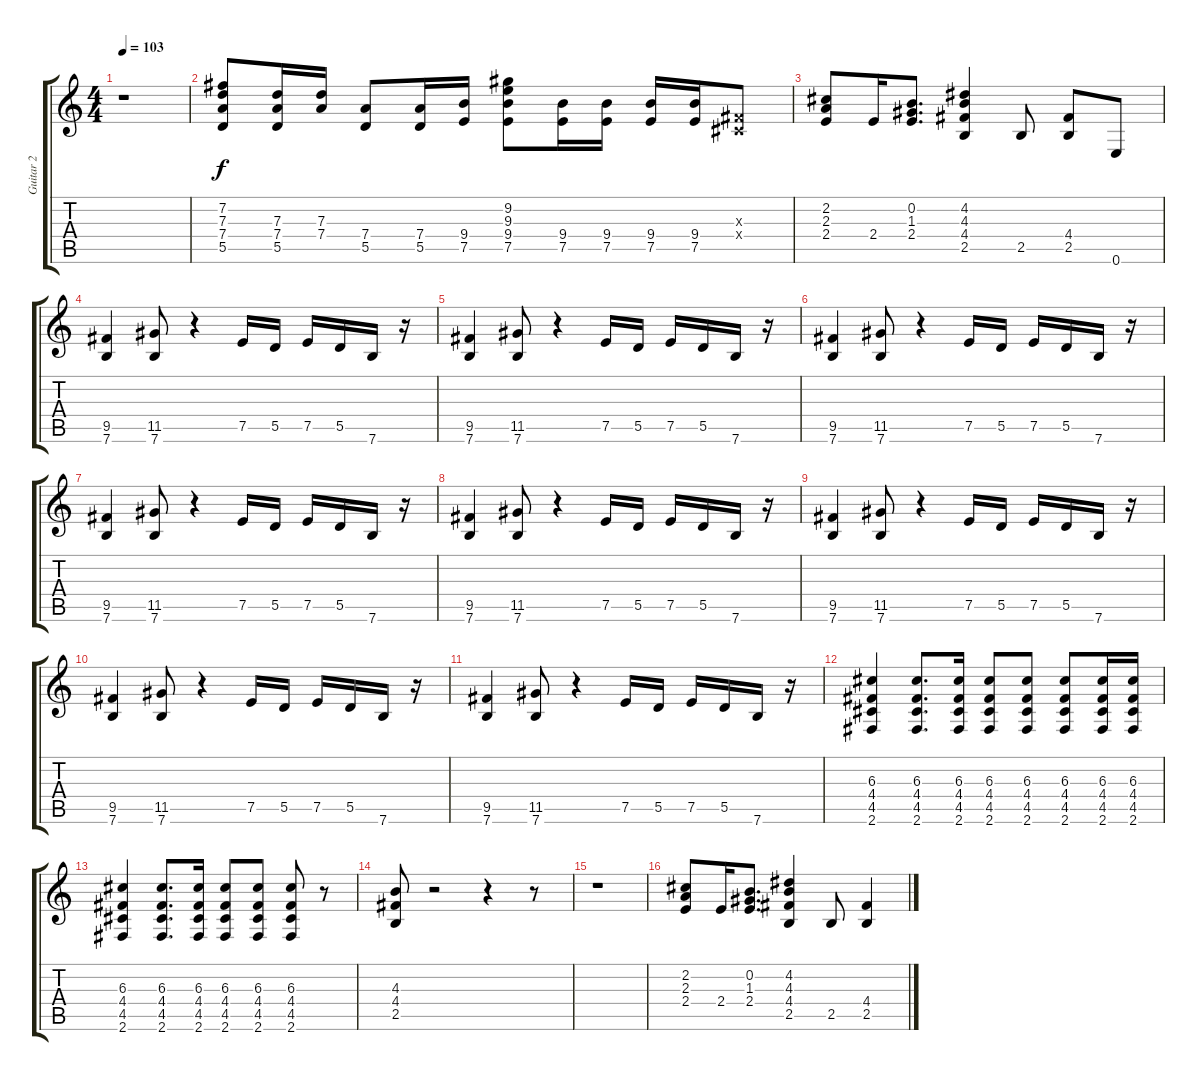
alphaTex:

\track ("Guitar 2" "Guitar 2") {instrument distortionguitar}
\staff {score tabs}
\tuning (E4 B3 G3 D3 A2 E2) {hide}
\ts (4 4)
\tempo 103
\clef g2
\ks c
r.1{dy f} |
(7.2 7.3 7.4 5.5).8 (7.3 7.4 5.5).16 (7.3 7.4).16 (7.4 5.5).8 (7.4 5.5).16 (9.4 7.5).16 (9.2 9.3 9.4 7.5).8 (9.4 7.5).16 (9.4 7.5).16 (9.4 7.5).16 (9.4 7.5).16 (-1.3{x} -1.4{x}).8 |
(2.2 2.3 2.4).8 2.4.16 (0.2 1.3 2.4).8{d} (4.2 4.3 4.4 2.5).4 2.5.8 (4.4 2.5).8 0.6.8 |
(9.5 7.6).4 (11.5 7.6).8 r.4 7.5.16 5.5.16 7.5.16 5.5.16 7.6.16 r.16 |
(9.5 7.6).4 (11.5 7.6).8 r.4 7.5.16 5.5.16 7.5.16 5.5.16 7.6.16 r.16 |
(9.5 7.6).4 (11.5 7.6).8 r.4 7.5.16 5.5.16 7.5.16 5.5.16 7.6.16 r.16 |
(9.5 7.6).4 (11.5 7.6).8 r.4 7.5.16 5.5.16 7.5.16 5.5.16 7.6.16 r.16 |
(9.5 7.6).4 (11.5 7.6).8 r.4 7.5.16 5.5.16 7.5.16 5.5.16 7.6.16 r.16 |
(9.5 7.6).4 (11.5 7.6).8 r.4 7.5.16 5.5.16 7.5.16 5.5.16 7.6.16 r.16 |
(9.5 7.6).4 (11.5 7.6).8 r.4 7.5.16 5.5.16 7.5.16 5.5.16 7.6.16 r.16 |
(9.5 7.6).4 (11.5 7.6).8 r.4 7.5.16 5.5.16 7.5.16 5.5.16 7.6.16 r.16 |
(6.3 4.4 4.5 2.6).4 (6.3 4.4 4.5 2.6).8{d} (6.3 4.4 4.5 2.6).16 (6.3 4.4 4.5 2.6).8 (6.3 4.4 4.5 2.6).8 (6.3 4.4 4.5 2.6).8 (6.3 4.4 4.5 2.6).16 (6.3 4.4 4.5 2.6).16 |
(6.3 4.4 4.5 2.6).4 (6.3 4.4 4.5 2.6).8{d} (6.3 4.4 4.5 2.6).16 (6.3 4.4 4.5 2.6).8 (6.3 4.4 4.5 2.6).8 (6.3 4.4 4.5 2.6).8 r.8 |
(4.3 4.4 2.5).8 r.2 r.4 r.8 |
r.1 |
(2.2 2.3 2.4).8 2.4.16 (0.2 1.3 2.4).8{d} (4.2 4.3 4.4 2.5).4 2.5.8 (4.4 2.5).4
